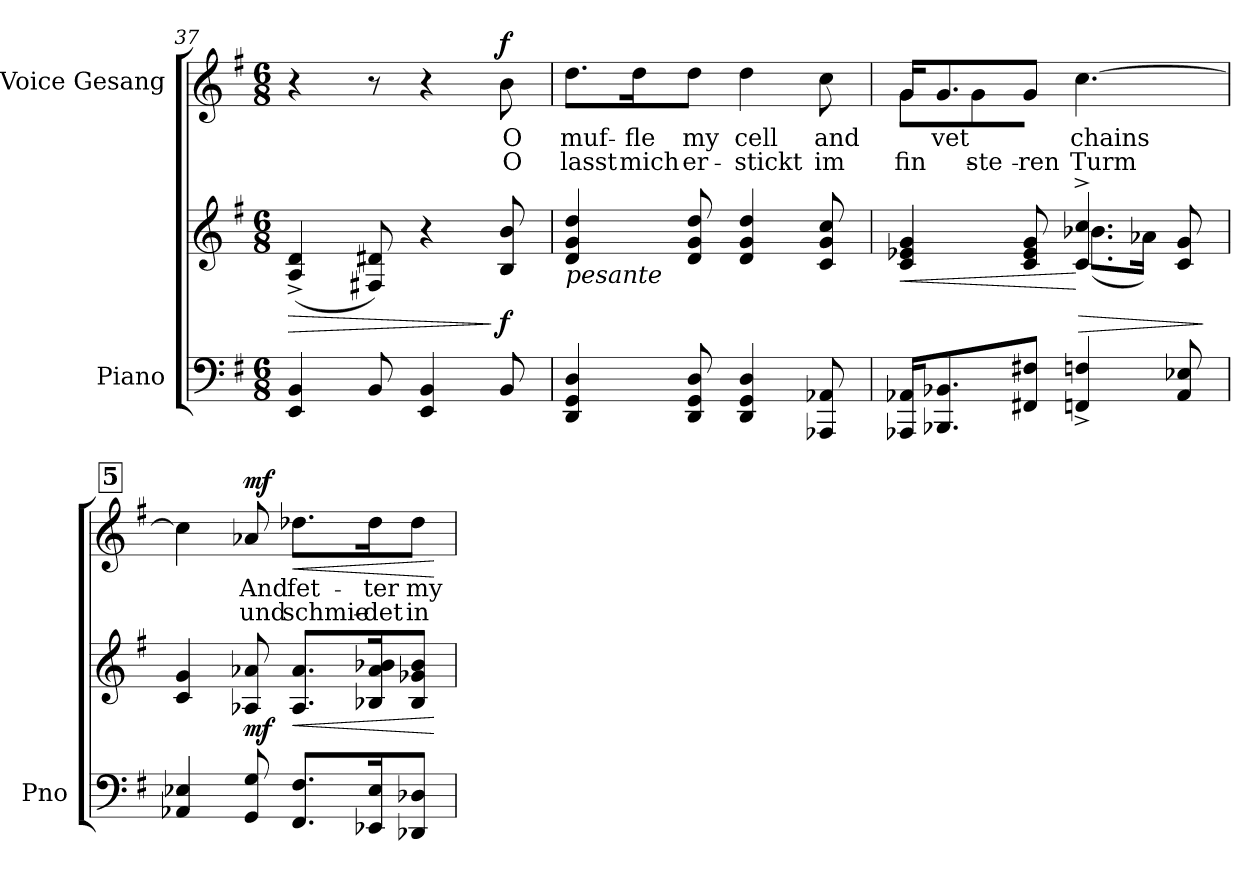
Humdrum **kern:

**kern	**kern	**dynam	**kern	**text	**text	**dynam
*part2	*part2	*part2	*part1	*part1	*part1	*part1
*staff3	*staff2	*staff2/3	*staff1	*staff1	*staff1	*staff1
*I"Piano	*	*	*I"Voice Gesang	*	*	*
*I'Pno	*	*	*	*	*	*
*clefF4	*clefG2	*	*clefG2	*	*	*
*k[f#]	*k[f#]	*	*k[f#]	*	*	*
*M6/8	*M6/8	*	*M6/8	*	*	*
=37	=37	=37	=37	=37	=37	=37
!	!	!LO:HP:b	!	!	!	!
4EE/ 4BB/	(>4A/^ 4d/^	>	4r	.	.	.
8BB/	8F#X/ 8d#X/)	.	8r	.	.	.
4EE/ 4BB/	4r	.	4r	.	.	.
!	!	!LO:DY:n=1:b	!	!LO:LY:b	!LO:LY:b	!LO:DY:a
8BB/	8B/ 8b/	] f	8b\	O	O	f
!!LO:LB:g=z
=38	=38	=38	=38	=38	=38	=38
!	!LO:TX:b:i:t=pesante	!	!	!	!	!
!	!	!	!	!LO:LY:b	!LO:LY:b	!
4DD/ 4GG/ 4D/	4d/ 4g/ 4dd/	.	8.dd\L	muf-	lasst	.
!	!	!	!	!LO:LY:b	!LO:LY:b	!
.	.	.	16dd\K	-fle	mich	.
!	!	!	!	!LO:LY:b	!LO:LY:b	!
8DD/ 8GG/ 8D/	8d/ 8g/ 8dd/	.	8dd\J	my	er-	.
!	!	!	!	!LO:LY:b	!LO:LY:b	!
4DD/ 4GG/ 4D/	4d/ 4g/ 4dd/	.	4dd\	cell	-stickt	.
!	!	!	!	!LO:LY:b	!LO:LY:b	!
8AAA-X/ 8AA-X/	8c/ 8g/ 8cc/	.	8cc\	and	im	.
=39	=39	=39	=39	=39	=39	=39
!	!	!LO:HP:b	!	!LO:LY:b	!	!
*	*^	*	*^	*	*	*
!	!	!	!	!	!	!	!LO:LY:b	!
16AAA-X/ 16AA-X/KL	4c/ 4e-X/ 4g/	4.ryy	<	16g/KL	8g!\L	.	fin-	.
!	!	!	!	!	!	!LO:LY:b	!	!
8.BBB-X/ 8.BB-X/	.	.	.	8.g/	.	-vet	.	.
!	!	!	!	!	!	!	!LO:LY:b	!
.	.	.	.	.	8g!\	.	-ste-	.
!	!	!	!	!	!	!LO:LY:b	!	!
!	!	!	!	!	!	!	!LO:LY:b	!
8FF#X/ 8F#X/J	8c/ 8e-/ 8g/	.	.	8g/J	8gJyy	.	-ren	.
!	!	!	!LO:HP:n=1:b	!	!	!LO:LY:b	!LO:LY:b	!
4FFn/^ 4Fn/^	4.c/^ 4.cc/^	(>8.b-X\L	[ >	[4.cc\	4.ryy	chains	Turm	.
.	.	16a-X\Jk)	.	.	.	.	.	.
8AA-/ 8E-X/	.	8c/ 8g/	.	.	.	.	.	.
*	*v	*v	*	*	*	*	*	*
*	*	*	*v	*v	*	*	*
.	.	]	.	.	.	.
!!LO:REH:place=s1:a:B:fs=14:t=5
=40	=40	=40	=40	=40	=40	=40
4AA-X/ 4E-X/	4c/ 4g/	.	4cc\]	.	.	.
!	!	!LO:DY:b	!	!LO:LY:b	!LO:LY:b	!LO:DY:a
8GG/ 8G/	8A-X/ 8a-X/	mf	8a-X/	And	und	mf
!	!	!LO:HP:b	!	!LO:LY:b	!LO:LY:b	!LO:HP:b
8.FF#/ 8.F#/L	8.A-/ 8.a-/L	<	8.dd-X\L	fet-	schmie-	<
!	!	!	!	!LO:LY:b	!LO:LY:b	!
16EE-X/ 16E-/K	16B-X/ 16a-/ 16b-X/K	.	16dd-\K	-ter	-det	.
!	!	!	!	!LO:LY:b	!LO:LY:b	!
8DD-X/ 8D-X/J	8B-/ 8g-X/ 8b-/J	.	8dd-\J	my	in	.
.	.	[	.	.	.	[
=	=	=	=	=	=	=
*-	*-	*-	*-	*-	*-	*-
